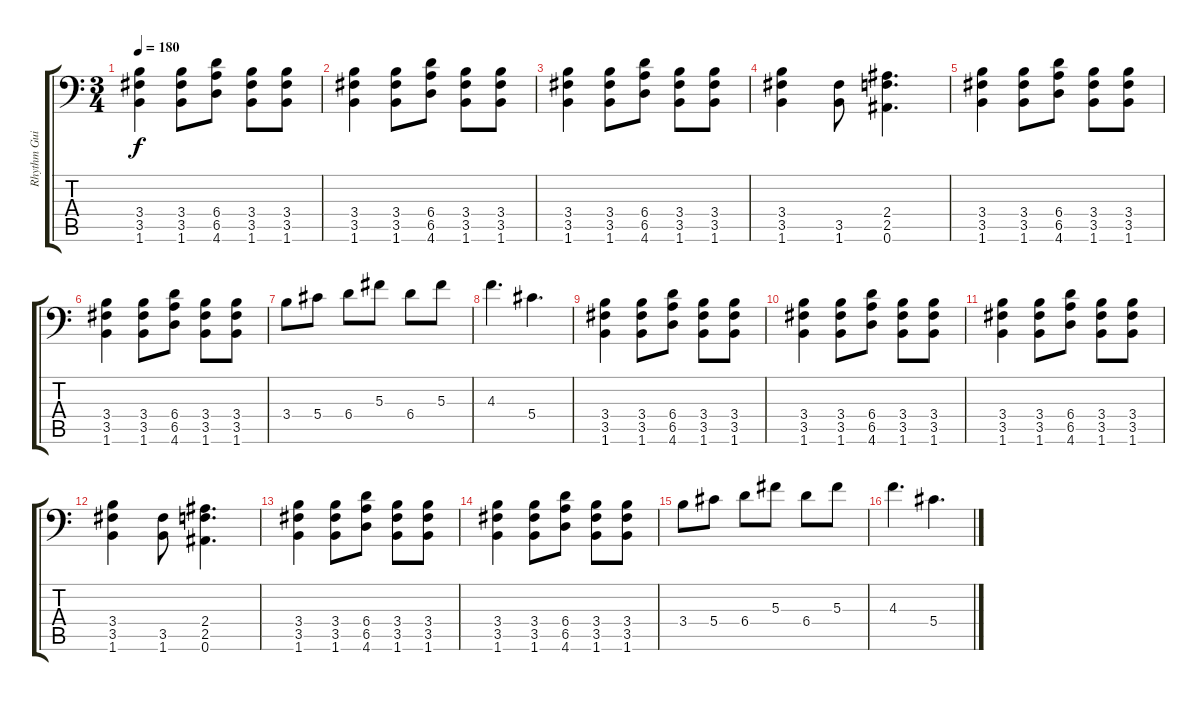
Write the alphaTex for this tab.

\track ("Rhythm Guitar 1" "Rhythm Gui") {instrument distortionguitar}
\staff {score tabs}
\tuning (Bb3 F3 Db3 Ab2 Eb2 Bb1) {hide}
\ts (3 4)
\tempo 180
\clef f4
\ks c
(3.4 3.5 1.6).4{dy f} (3.4 3.5 1.6).8 (6.4 6.5 4.6).8 (3.4 3.5 1.6).8 (3.4 3.5 1.6).8 |
(3.4 3.5 1.6).4 (3.4 3.5 1.6).8 (6.4 6.5 4.6).8 (3.4 3.5 1.6).8 (3.4 3.5 1.6).8 |
(3.4 3.5 1.6).4 (3.4 3.5 1.6).8 (6.4 6.5 4.6).8 (3.4 3.5 1.6).8 (3.4 3.5 1.6).8 |
(3.4 3.5 1.6).4 (3.5 1.6).8 (2.4 2.5 0.6).4{d} |
(3.4 3.5 1.6).4 (3.4 3.5 1.6).8 (6.4 6.5 4.6).8 (3.4 3.5 1.6).8 (3.4 3.5 1.6).8 |
(3.4 3.5 1.6).4 (3.4 3.5 1.6).8 (6.4 6.5 4.6).8 (3.4 3.5 1.6).8 (3.4 3.5 1.6).8 |
3.4.8 5.4.8 6.4.8 5.3.8 6.4.8 5.3.8 |
4.3.4{d} 5.4.4{d} |
(3.4 3.5 1.6).4 (3.4 3.5 1.6).8 (6.4 6.5 4.6).8 (3.4 3.5 1.6).8 (3.4 3.5 1.6).8 |
(3.4 3.5 1.6).4 (3.4 3.5 1.6).8 (6.4 6.5 4.6).8 (3.4 3.5 1.6).8 (3.4 3.5 1.6).8 |
(3.4 3.5 1.6).4 (3.4 3.5 1.6).8 (6.4 6.5 4.6).8 (3.4 3.5 1.6).8 (3.4 3.5 1.6).8 |
(3.4 3.5 1.6).4 (3.5 1.6).8 (2.4 2.5 0.6).4{d} |
(3.4 3.5 1.6).4 (3.4 3.5 1.6).8 (6.4 6.5 4.6).8 (3.4 3.5 1.6).8 (3.4 3.5 1.6).8 |
(3.4 3.5 1.6).4 (3.4 3.5 1.6).8 (6.4 6.5 4.6).8 (3.4 3.5 1.6).8 (3.4 3.5 1.6).8 |
3.4.8 5.4.8 6.4.8 5.3.8 6.4.8 5.3.8 |
4.3.4{d} 5.4.4{d}
